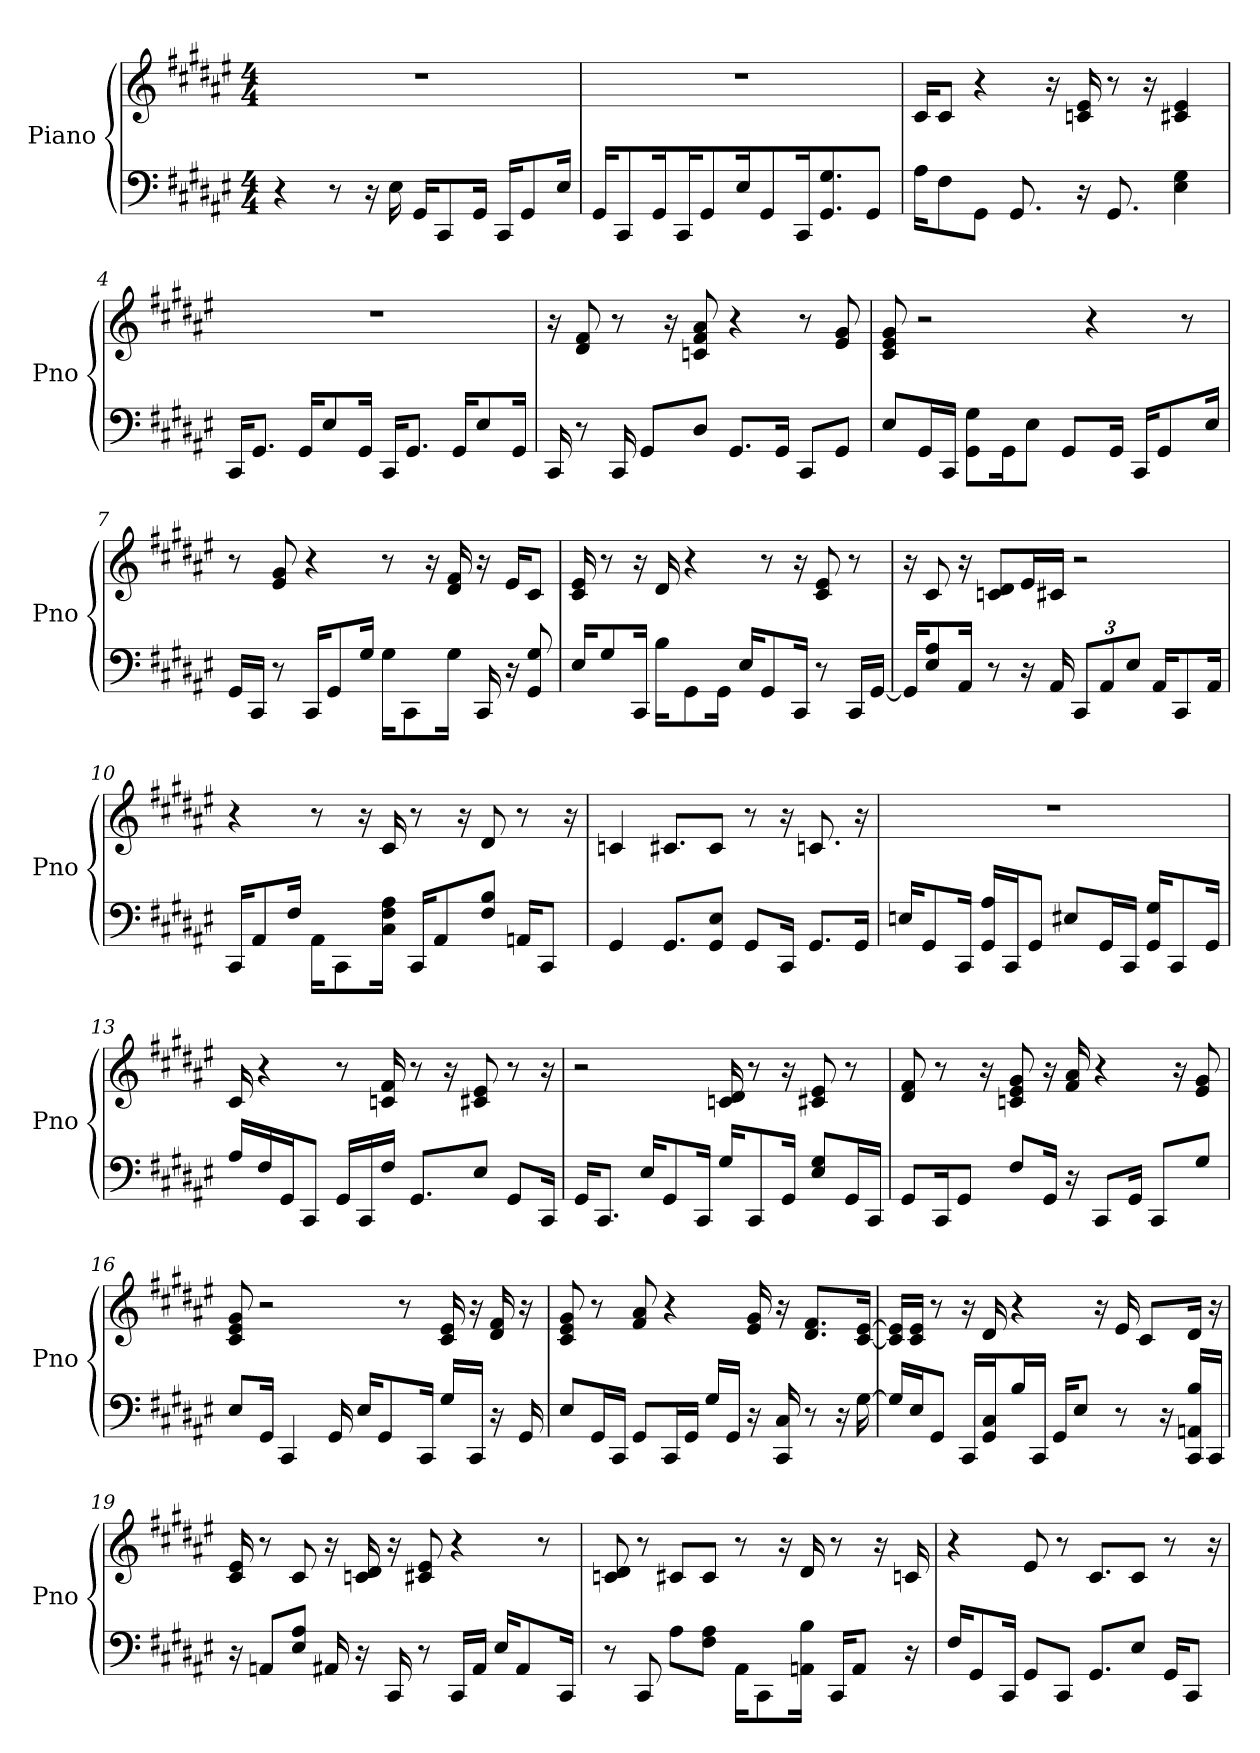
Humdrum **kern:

**kern	**kern
*part1	*part1
*staff2	*staff1
*I"Piano	*
*I'Pno	*
*clefF4	*clefG2
*k[f#c#g#d#a#e#]	*k[f#c#g#d#a#e#]
*F#:	*F#:
*M4/4	*M4/4
*MM58	*MM58
=1	=1
4r	1r
8r	.
16r	.
16E#	.
16GG#/KL	.
8CC#/	.
16GG#/Jk	.
16CC#/KL	.
8GG#/	.
16E#/Jk	.
=2	=2
16GG#/KL	1r
8CC#/	.
16GG#/Jk	.
16CC#/KL	.
8GG#/	.
16E#/Jk	.
8GG#/L	.
16CC#/K	.
8.GG#/ 8.G#/J	.
8GG#J	.
=3	=3
16A#\KL	16c#/KL
8F#\	8c#/J
8GG#\J	4r
8.GG#	.
.	16r
16r	16e# 16c
8.GG#	8r
.	16r
4E# 4G#	4c# 4e#
=4	=4
16CC#/KL	1r
8.GG#/J	.
16GG#/KL	.
8E#/	.
16GG#/Jk	.
16CC#/KL	.
8.GG#/J	.
16GG#/KL	.
8E#/	.
16GG#/Jk	.
=5	=5
16CC#	16r
8r	8f# 8d#
16CC#	8r
8GG#/L	.
.	16r
8D#/J	8a# 8f# 8c
8.GG#/L	4r
16GG#/Jk	.
8CC#/L	8r
8GG#/J	8e# 8g#
=6	=6
8E#/L	8g# 8e# 8c#
16GG#/L	2r
16CC#/JJ	.
8G#\ 8GG#\L	.
16GG#\K	.
8E#\J	.
8GG#/L	.
.	4r
16GG#/Jk	.
16CC#/KL	.
8GG#/	.
.	8r
16E#/Jk	.
=7	=7
16GG#/LL	8r
16CC#/JJ	.
8r	8g# 8e#
16CC#/KL	4r
8GG#/	.
16G#/Jk	.
16G#\KL	8r
8CC#\	.
.	16r
16G#\Jk	16d# 16f#
16CC#	16r
16r	16e#/KL
8GG# 8G#	8c#/J
=8	=8
16E#/KL	16e# 16c#
8G#/	8r
16CC#/Jk	16r
16B\KL	16d#
8GG#\	4r
16GG#\Jk	.
16E#/KL	.
8GG#/	8r
16CC#/Jk	16r
8r	8e# 8c#
16CC#/LL	8r
[16GG#/JJ	.
=9	=9
16GG#/KL]	16r
8E#/ 8A#/	8c#
16AA#/Jk	16r
8r	8d#/ 8c/L
16r	16e#/L
16AA#	16c#/JJ
12CC#/L	2r
12AA#/	.
12E#/J	.
16AA#/KL	.
8CC#/	.
16AA#/Jk	.
=10	=10
16CC#/KL	4r
8AA#/	.
16F#/Jk	.
16AA#\KL	8r
8CC#\	.
.	16r
16F#\ 16C#\ 16A#\Jk	16c#
16CC#/KL	8r
8AA#/	.
.	16r
8B/ 8F#/J	8d#
16AA/KL	8r
8CC#/J	.
.	16r
=11	=11
4GG#	4c
8.GG#/L	8.c#/L
8GG#/ 8E#/J	8c#/J
8GG#/L	8r
16CC#/Jk	16r
8.GG#/L	8.c
16GG#/Jk	16r
=12	=12
16E/KL	1r
8GG#/	.
16CC#/Jk	.
16GG#/ 16A#/LL	.
16CC#/J	.
8GG#/J	.
8E#/L	.
16GG#/L	.
16CC#/JJ	.
16GG#/ 16G#/KL	.
8CC#/	.
16GG#/Jk	.
=13	=13
16A#/LL	16c#
16F#/J	4r
16GG#/K	.
8CC#/J	.
16GG#/LL	8r
16CC#/	.
16F#/JJ	16f# 16c
8.GG#/L	8r
.	16r
8E#/J	8e# 8c#
8GG#/L	8r
16CC#/Jk	16r
=14	=14
16GG#/KL	2r
8.CC#/J	.
16E#/KL	.
8GG#/	.
16CC#/Jk	.
16G#/KL	16d# 16c
8CC#/	8r
16GG#/Jk	16r
8G#/ 8E#/L	8e# 8c#
16GG#/L	8r
16CC#/JJ	.
=15	=15
8GG#/L	8f# 8d#
16CC#/K	8r
8GG#/J	.
.	16r
8F#/L	8g# 8e# 8c
16GG#/Jk	16r
16r	16a# 16f#
8CC#/L	4r
16GG#/Jk	.
8CC#/L	.
.	16r
8G#/J	8g# 8e#
=16	=16
8E#/L	8g# 8e# 8c#
16GG#/Jk	2r
4CC#	.
16GG#	.
16E#/KL	.
8GG#/	.
.	8r
16CC#/Jk	.
16G#/LL	16e# 16c#
16CC#/JJ	16r
16r	16f# 16d#
16GG#	16r
=17	=17
8E#/L	8g# 8e# 8c#
16GG#/L	8r
16CC#/JJ	.
8GG#/L	8a# 8f#
16CC#/L	4r
16GG#/JJ	.
16G#/LL	.
16GG#/JJ	.
16r	16g# 16e#
16CC# 16C#	16r
8r	8.d#/ 8.f#/L
16r	.
[16G#	[16e#/ [16c#/Jk
=18	=18
16G#/LL]	16e#]/ 16c#]/LL
16E#/J	16e#/ 16c#/JJ
8GG#/J	8r
16CC#/LL	16r
16C#/ 16GG#/J	16d#
16B/L	4r
16CC#/JJ	.
16GG#/KL	.
8E#/J	.
.	16r
8r	16e#
.	8c#/L
16r	.
16CC#/ 16B/ 16AA/LL	16d#/Jk
16CC#/JJ	16r
=19	=19
16r	16e# 16c#
8AA/L	8r
8A#/ 8E#/J	8c#
16AA#	16r
16r	16d# 16c
16CC#	16r
8r	8e# 8c#
16CC#/LL	4r
16AA#/JJ	.
16E#/KL	.
8AA#/	.
.	8r
16CC#/Jk	.
=20	=20
8r	8d# 8c
8CC#	8r
8A#\L	8c#/L
8A#\ 8F#\J	8c#/J
16AA#\KL	8r
8CC#\	.
.	16r
16AA\ 16B\Jk	16d#
16CC#/KL	8r
8AA/J	.
.	16r
16r	16c
=21	=21
16F#/KL	4r
8GG#/	.
16CC#/Jk	.
8GG#/L	8e#
8CC#/J	8r
8.GG#/L	8.c#/L
8E#/J	8c#/J
16GG#/KL	8r
8CC#/J	.
.	16r
=	=
*-	*-
